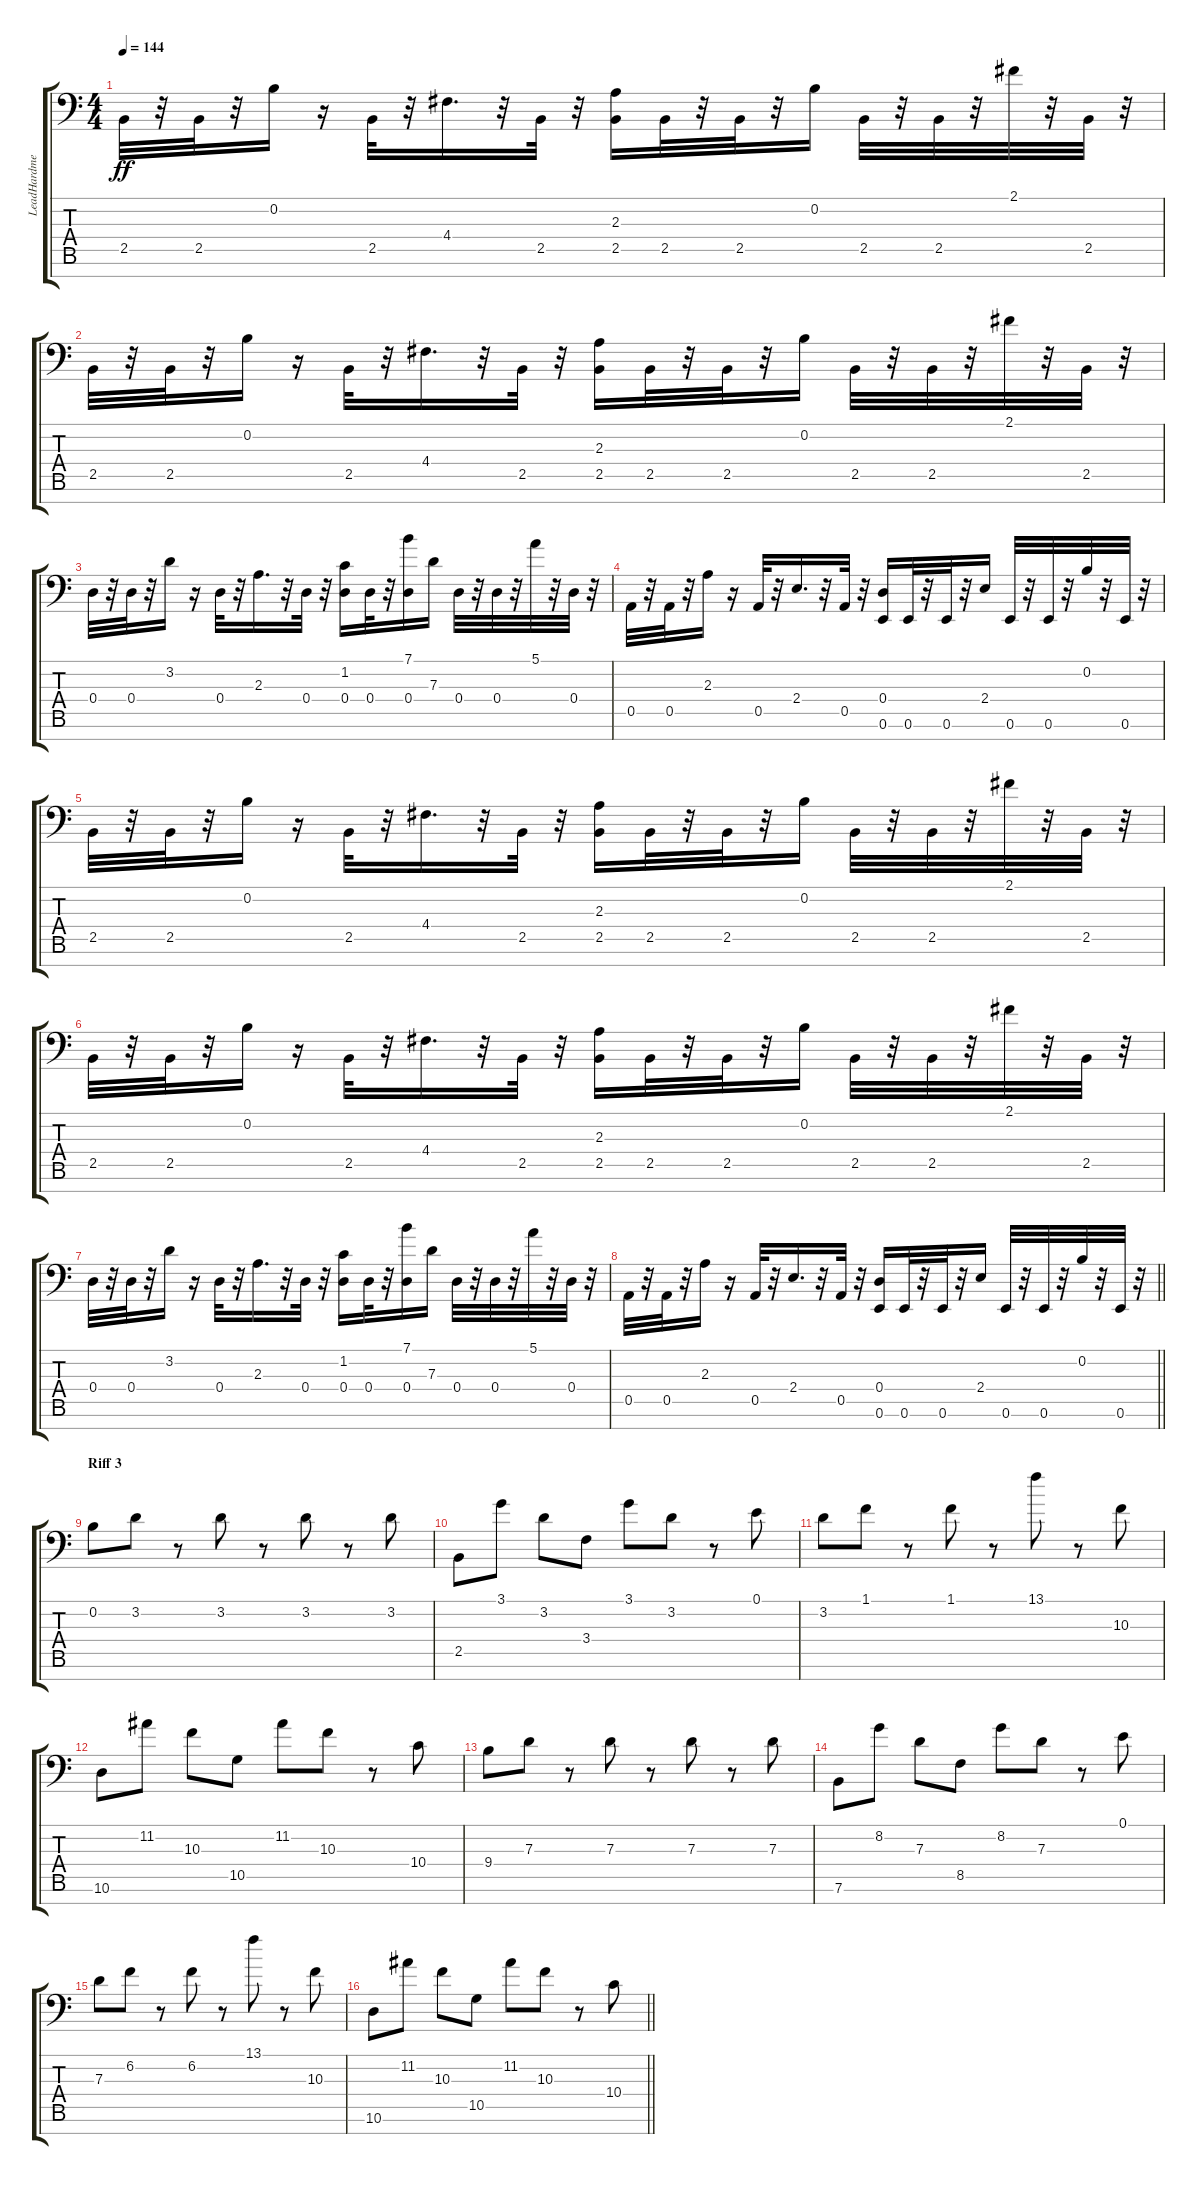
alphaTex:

\track ("LeadHardmelody" "LeadHardme") {instrument lead1square}
\staff {score tabs}
\tuning (E4 B3 G3 D3 A2 E2 C-1) {hide}
\ts (4 4)
\tempo 144
\clef f4
\ks c
2.5.32{dy ff} r.32 2.5.32 r.32 0.2.16 r.16 2.5.32 r.32 4.4.16{d} r.32 2.5.32 r.32 (2.3 2.5).16 2.5.32 r.32 2.5.32 r.32 0.2.16 2.5.32 r.32 2.5.32 r.32 2.1.32 r.32 2.5.32 r.32 |
2.5.32 r.32 2.5.32 r.32 0.2.16 r.16 2.5.32 r.32 4.4.16{d} r.32 2.5.32 r.32 (2.3 2.5).16 2.5.32 r.32 2.5.32 r.32 0.2.16 2.5.32 r.32 2.5.32 r.32 2.1.32 r.32 2.5.32 r.32 |
0.4.32 r.32 0.4.32 r.32 3.2.16 r.16 0.4.32 r.32 2.3.16{d} r.32 0.4.32 r.32 (1.2 0.4).16 0.4.32 r.32 (7.1 0.4).16 7.3.16 0.4.32 r.32 0.4.32 r.32 5.1.32 r.32 0.4.32 r.32 |
0.5.32 r.32 0.5.32 r.32 2.3.16 r.16 0.5.32 r.32 2.4.16{d} r.32 0.5.32 r.32 (0.4 0.6).16 0.6.32 r.32 0.6.32 r.32 2.4.16 0.6.32 r.32 0.6.32 r.32 0.2.32 r.32 0.6.32 r.32 |
2.5.32 r.32 2.5.32 r.32 0.2.16 r.16 2.5.32 r.32 4.4.16{d} r.32 2.5.32 r.32 (2.3 2.5).16 2.5.32 r.32 2.5.32 r.32 0.2.16 2.5.32 r.32 2.5.32 r.32 2.1.32 r.32 2.5.32 r.32 |
2.5.32 r.32 2.5.32 r.32 0.2.16 r.16 2.5.32 r.32 4.4.16{d} r.32 2.5.32 r.32 (2.3 2.5).16 2.5.32 r.32 2.5.32 r.32 0.2.16 2.5.32 r.32 2.5.32 r.32 2.1.32 r.32 2.5.32 r.32 |
0.4.32 r.32 0.4.32 r.32 3.2.16 r.16 0.4.32 r.32 2.3.16{d} r.32 0.4.32 r.32 (1.2 0.4).16 0.4.32 r.32 (7.1 0.4).16 7.3.16 0.4.32 r.32 0.4.32 r.32 5.1.32 r.32 0.4.32 r.32 |
\barLineRight lightlight
0.5.32 r.32 0.5.32 r.32 2.3.16 r.16 0.5.32 r.32 2.4.16{d} r.32 0.5.32 r.32 (0.4 0.6).16 0.6.32 r.32 0.6.32 r.32 2.4.16 0.6.32 r.32 0.6.32 r.32 0.2.32 r.32 0.6.32 r.32 |
\section ("" "Riff 3")
0.2.8 3.2.8 r.8 3.2.8 r.8 3.2.8 r.8 3.2.8 |
2.5.8 3.1.8 3.2.8 3.4.8 3.1.8 3.2.8 r.8 0.1.8 |
3.2.8 1.1.8 r.8 1.1.8 r.8 13.1.8 r.8 10.3.8 |
10.6.8 11.2.8 10.3.8 10.5.8 11.2.8 10.3.8 r.8 10.4.8 |
9.4.8 7.3.8 r.8 7.3.8 r.8 7.3.8 r.8 7.3.8 |
7.6.8 8.2.8 7.3.8 8.5.8 8.2.8 7.3.8 r.8 0.1.8 |
7.3.8 6.2.8 r.8 6.2.8 r.8 13.1.8 r.8 10.3.8 |
\barLineRight lightlight
10.6.8 11.2.8 10.3.8 10.5.8 11.2.8 10.3.8 r.8 10.4.8
